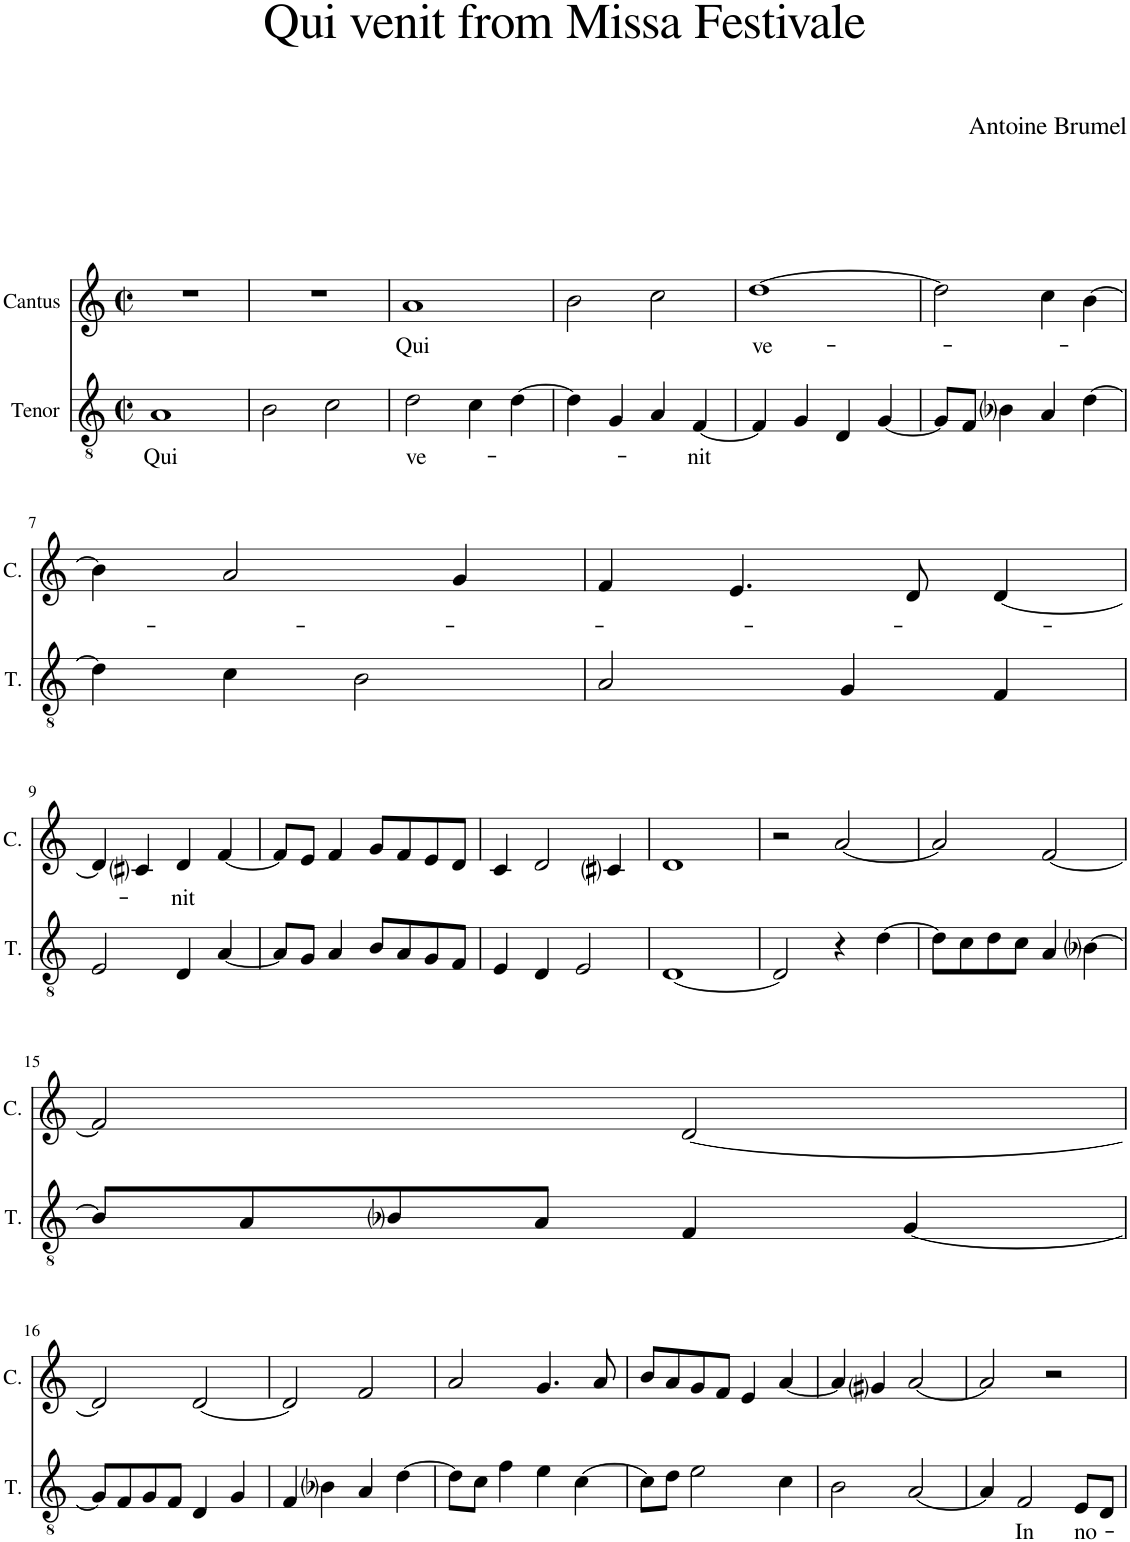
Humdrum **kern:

**kern	**text	**kern	**text
*part2	*part2	*part1	*part1
*staff2	*staff2	*staff1	*staff1
*I"Tenor	*	*I"Cantus	*
*I'T.	*	*I'C.	*
*clefGv2	*	*clefG2	*
*k[]	*	*k[]	*
*M2/2	*	*M2/2	*
*met(c|)	*	*met(c|)	*
=1	=1	=1	=1
!	!LO:LY:b	!	!
1A	Qui	1r	.
=2	=2	=2	=2
2B\	.	1r	.
2c\	.	.	.
=3	=3	=3	=3
!	!LO:LY:b	!	!LO:LY:b
2d\	ve-	1a	Qui
4c\	.	.	.
[4d\	.	.	.
=4	=4	=4	=4
4d\]	.	2b\	.
4G/	.	.	.
4A/	.	2cc\	.
!	!LO:LY:b	!	!
[4F/	-nit	.	.
=5	=5	=5	=5
!	!	!	!LO:LY:b
4F/]	.	[1dd	ve-
4G/	.	.	.
4D/	.	.	.
[4G/	.	.	.
=6	=6	=6	=6
8G/L]	.	2dd\]	.
8F/J	.	.	.
4B-i\	.	.	.
4A/	.	4cc\	.
[4d\	.	[4b\	.
!!LO:LB:g=z
=7	=7	=7	=7
4d\]	.	4b\]	.
4c\	.	2a/	.
2B\	.	.	.
.	.	4g/	.
=8	=8	=8	=8
2A/	.	4f/	.
.	.	4.e/	.
4G/	.	.	.
.	.	8d/	.
4F/	.	[4d/	.
!!LO:LB:g=z
=9	=9	=9	=9
2E/	.	4d/]	.
.	.	4c#i/	.
!	!	!	!LO:LY:b
4D/	.	4d/	-nit
[4A/	.	[4f/	.
=10	=10	=10	=10
8A/L]	.	8f/L]	.
8G/J	.	8e/J	.
4A/	.	4f/	.
8B/L	.	8g/L	.
8A/	.	8f/	.
8G/	.	8e/	.
8F/J	.	8d/J	.
=11	=11	=11	=11
4E/	.	4c/	.
4D/	.	2d/	.
2E/	.	.	.
.	.	4c#i/	.
=12	=12	=12	=12
[1D	.	1d	.
=13	=13	=13	=13
2D/]	.	2r	.
4r	.	[2a/	.
[4d\	.	.	.
=14	=14	=14	=14
8d\L]	.	2a/]	.
8c\	.	.	.
8d\	.	.	.
8c\J	.	.	.
4A/	.	[2f/	.
[4B-i\	.	.	.
!!LO:LB:g=z
=15	=15	=15	=15
8B-/L]	.	2f/]	.
8A/	.	.	.
8B-i/	.	.	.
8A/J	.	.	.
4F/	.	[2d/	.
[4G/	.	.	.
!!LO:LB:g=z
=16	=16	=16	=16
8G/L]	.	2d/]	.
8F/	.	.	.
8G/	.	.	.
8F/J	.	.	.
4D/	.	[2d/	.
4G/	.	.	.
=17	=17	=17	=17
4F/	.	2d/]	.
4B-i\	.	.	.
4A/	.	2f/	.
[4d\	.	.	.
=18	=18	=18	=18
8d\L]	.	2a/	.
8c\J	.	.	.
4f\	.	.	.
4e\	.	4.g/	.
[4c\	.	.	.
.	.	8a/	.
=19	=19	=19	=19
8c\L]	.	8b/L	.
8d\J	.	8a/	.
2e\	.	8g/	.
.	.	8f/J	.
.	.	4e/	.
4c\	.	[4a/	.
=20	=20	=20	=20
2B\	.	4a/]	.
.	.	4g#i/	.
[2A/	.	[2a/	.
=21	=21	=21	=21
4A/]	.	2a/]	.
!	!LO:LY:b	!	!
2F/	In	.	.
.	.	2r	.
!	!LO:LY:b	!	!
8E/L	no-	.	.
8D/J	.	.	.
=	=	=	=
*-	*-	*-	*-
